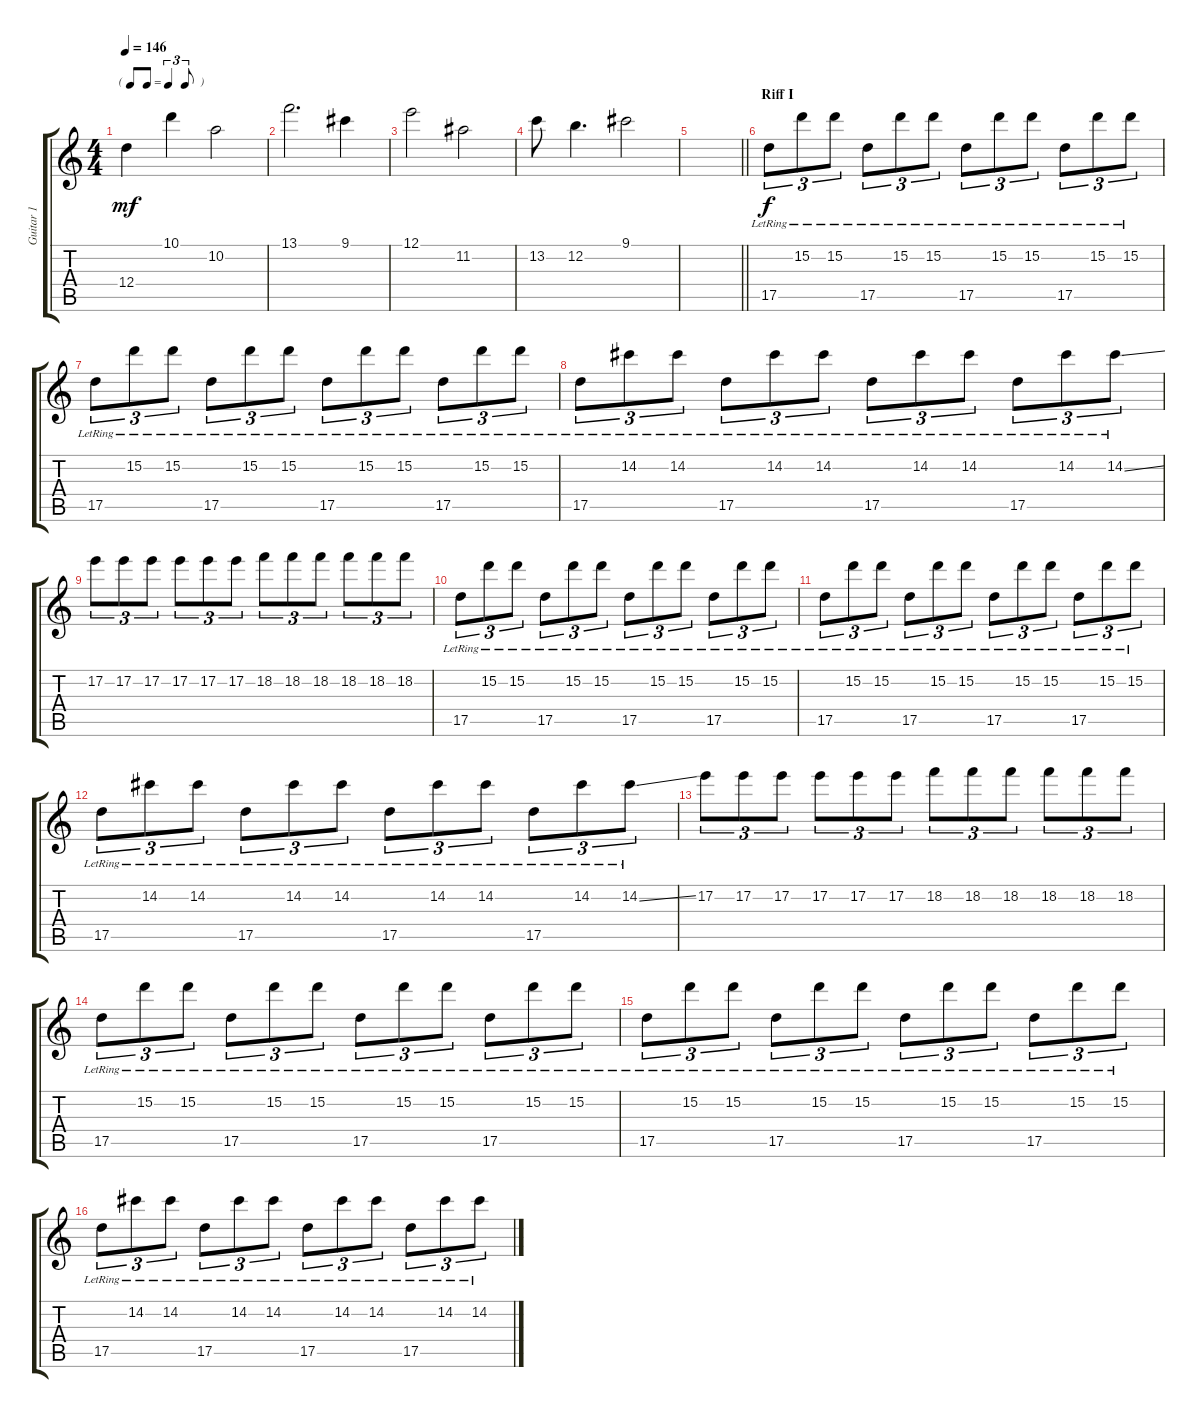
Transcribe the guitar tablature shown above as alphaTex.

\track ("Guitar 1" "Guitar 1") {instrument distortionguitar}
\staff {score tabs}
\tuning (E4 B3 G3 D3 A2 D2) {hide}
\ts (4 4)
\tf triplet8th
\tempo 146
\clef g2
\ks c
12.4.4{dy mf} 10.1.4 10.2.2 |
13.1.2{d} 9.1.4 |
12.1.2 11.2.2 |
13.2.8 12.2.4{d} 9.1.2 |
\barLineRight lightlight
|
\section ("" "Riff I")
17.5{lr}.8{tu (3 2) dy f} 15.2{lr}.8{tu (3 2)} 15.2{lr}.8{tu (3 2)} 17.5{lr}.8{tu (3 2)} 15.2{lr}.8{tu (3 2)} 15.2{lr}.8{tu (3 2)} 17.5{lr}.8{tu (3 2)} 15.2{lr}.8{tu (3 2)} 15.2{lr}.8{tu (3 2)} 17.5{lr}.8{tu (3 2)} 15.2{lr}.8{tu (3 2)} 15.2{lr}.8{tu (3 2)} |
17.5{lr}.8{tu (3 2)} 15.2{lr}.8{tu (3 2)} 15.2{lr}.8{tu (3 2)} 17.5{lr}.8{tu (3 2)} 15.2{lr}.8{tu (3 2)} 15.2{lr}.8{tu (3 2)} 17.5{lr}.8{tu (3 2)} 15.2{lr}.8{tu (3 2)} 15.2{lr}.8{tu (3 2)} 17.5{lr}.8{tu (3 2)} 15.2{lr}.8{tu (3 2)} 15.2{lr}.8{tu (3 2)} |
17.5{lr}.8{tu (3 2)} 14.2{lr}.8{tu (3 2)} 14.2{lr}.8{tu (3 2)} 17.5{lr}.8{tu (3 2)} 14.2{lr}.8{tu (3 2)} 14.2{lr}.8{tu (3 2)} 17.5{lr}.8{tu (3 2)} 14.2{lr}.8{tu (3 2)} 14.2{lr}.8{tu (3 2)} 17.5{lr}.8{tu (3 2)} 14.2{lr}.8{tu (3 2)} 14.2{ss lr}.8{tu (3 2)} |
17.2.8{tu (3 2)} 17.2.8{tu (3 2)} 17.2.8{tu (3 2)} 17.2.8{tu (3 2)} 17.2.8{tu (3 2)} 17.2.8{tu (3 2)} 18.2.8{tu (3 2)} 18.2.8{tu (3 2)} 18.2.8{tu (3 2)} 18.2.8{tu (3 2)} 18.2.8{tu (3 2)} 18.2.8{tu (3 2)} |
17.5{lr}.8{tu (3 2)} 15.2{lr}.8{tu (3 2)} 15.2{lr}.8{tu (3 2)} 17.5{lr}.8{tu (3 2)} 15.2{lr}.8{tu (3 2)} 15.2{lr}.8{tu (3 2)} 17.5{lr}.8{tu (3 2)} 15.2{lr}.8{tu (3 2)} 15.2{lr}.8{tu (3 2)} 17.5{lr}.8{tu (3 2)} 15.2{lr}.8{tu (3 2)} 15.2{lr}.8{tu (3 2)} |
17.5{lr}.8{tu (3 2)} 15.2{lr}.8{tu (3 2)} 15.2{lr}.8{tu (3 2)} 17.5{lr}.8{tu (3 2)} 15.2{lr}.8{tu (3 2)} 15.2{lr}.8{tu (3 2)} 17.5{lr}.8{tu (3 2)} 15.2{lr}.8{tu (3 2)} 15.2{lr}.8{tu (3 2)} 17.5{lr}.8{tu (3 2)} 15.2{lr}.8{tu (3 2)} 15.2{lr}.8{tu (3 2)} |
17.5{lr}.8{tu (3 2)} 14.2{lr}.8{tu (3 2)} 14.2{lr}.8{tu (3 2)} 17.5{lr}.8{tu (3 2)} 14.2{lr}.8{tu (3 2)} 14.2{lr}.8{tu (3 2)} 17.5{lr}.8{tu (3 2)} 14.2{lr}.8{tu (3 2)} 14.2{lr}.8{tu (3 2)} 17.5{lr}.8{tu (3 2)} 14.2{lr}.8{tu (3 2)} 14.2{ss lr}.8{tu (3 2)} |
17.2.8{tu (3 2)} 17.2.8{tu (3 2)} 17.2.8{tu (3 2)} 17.2.8{tu (3 2)} 17.2.8{tu (3 2)} 17.2.8{tu (3 2)} 18.2.8{tu (3 2)} 18.2.8{tu (3 2)} 18.2.8{tu (3 2)} 18.2.8{tu (3 2)} 18.2.8{tu (3 2)} 18.2.8{tu (3 2)} |
17.5{lr}.8{tu (3 2)} 15.2{lr}.8{tu (3 2)} 15.2{lr}.8{tu (3 2)} 17.5{lr}.8{tu (3 2)} 15.2{lr}.8{tu (3 2)} 15.2{lr}.8{tu (3 2)} 17.5{lr}.8{tu (3 2)} 15.2{lr}.8{tu (3 2)} 15.2{lr}.8{tu (3 2)} 17.5{lr}.8{tu (3 2)} 15.2{lr}.8{tu (3 2)} 15.2{lr}.8{tu (3 2)} |
17.5{lr}.8{tu (3 2)} 15.2{lr}.8{tu (3 2)} 15.2{lr}.8{tu (3 2)} 17.5{lr}.8{tu (3 2)} 15.2{lr}.8{tu (3 2)} 15.2{lr}.8{tu (3 2)} 17.5{lr}.8{tu (3 2)} 15.2{lr}.8{tu (3 2)} 15.2{lr}.8{tu (3 2)} 17.5{lr}.8{tu (3 2)} 15.2{lr}.8{tu (3 2)} 15.2{lr}.8{tu (3 2)} |
17.5{lr}.8{tu (3 2)} 14.2{lr}.8{tu (3 2)} 14.2{lr}.8{tu (3 2)} 17.5{lr}.8{tu (3 2)} 14.2{lr}.8{tu (3 2)} 14.2{lr}.8{tu (3 2)} 17.5{lr}.8{tu (3 2)} 14.2{lr}.8{tu (3 2)} 14.2{lr}.8{tu (3 2)} 17.5{lr}.8{tu (3 2)} 14.2{lr}.8{tu (3 2)} 14.2{ss lr}.8{tu (3 2)}
